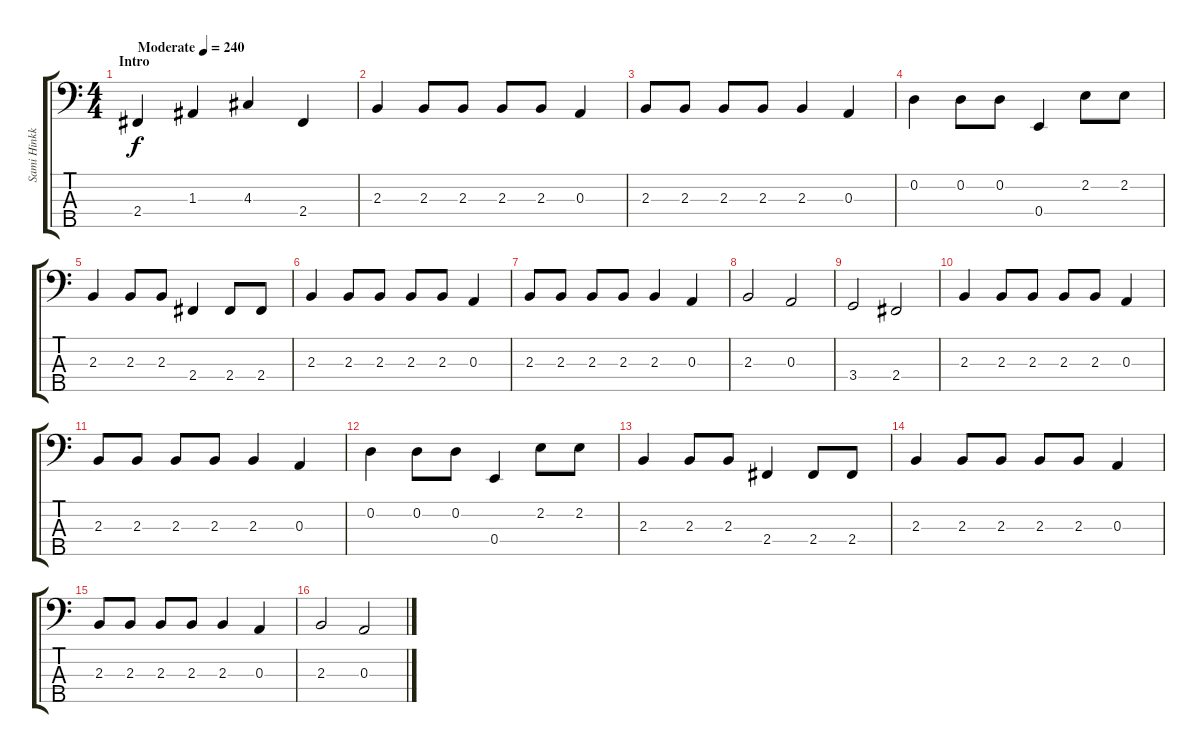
\track ("Sami Hinkka" "Sami Hinkk") {instrument electricbassfinger}
\staff {score tabs}
\tuning (G2 D2 A1 E1 B0) {hide}
\ts (4 4)
\section ("" "Intro")
\tempo (240 "Moderate")
\clef f4
\ks c
2.4.4{dy f instrument electricbassfinger} 1.3.4 4.3.4 2.4.4 |
2.3.4 2.3.8 2.3.8 2.3.8 2.3.8 0.3.4 |
2.3.8 2.3.8 2.3.8 2.3.8 2.3.4 0.3.4 |
0.2.4 0.2.8 0.2.8 0.4.4 2.2.8 2.2.8 |
2.3.4 2.3.8 2.3.8 2.4.4 2.4.8 2.4.8 |
2.3.4 2.3.8 2.3.8 2.3.8 2.3.8 0.3.4 |
2.3.8 2.3.8 2.3.8 2.3.8 2.3.4 0.3.4 |
2.3.2 0.3.2 |
3.4.2 2.4.2 |
2.3.4 2.3.8 2.3.8 2.3.8 2.3.8 0.3.4 |
2.3.8 2.3.8 2.3.8 2.3.8 2.3.4 0.3.4 |
0.2.4 0.2.8 0.2.8 0.4.4 2.2.8 2.2.8 |
2.3.4 2.3.8 2.3.8 2.4.4 2.4.8 2.4.8 |
2.3.4 2.3.8 2.3.8 2.3.8 2.3.8 0.3.4 |
2.3.8 2.3.8 2.3.8 2.3.8 2.3.4 0.3.4 |
2.3.2 0.3.2
